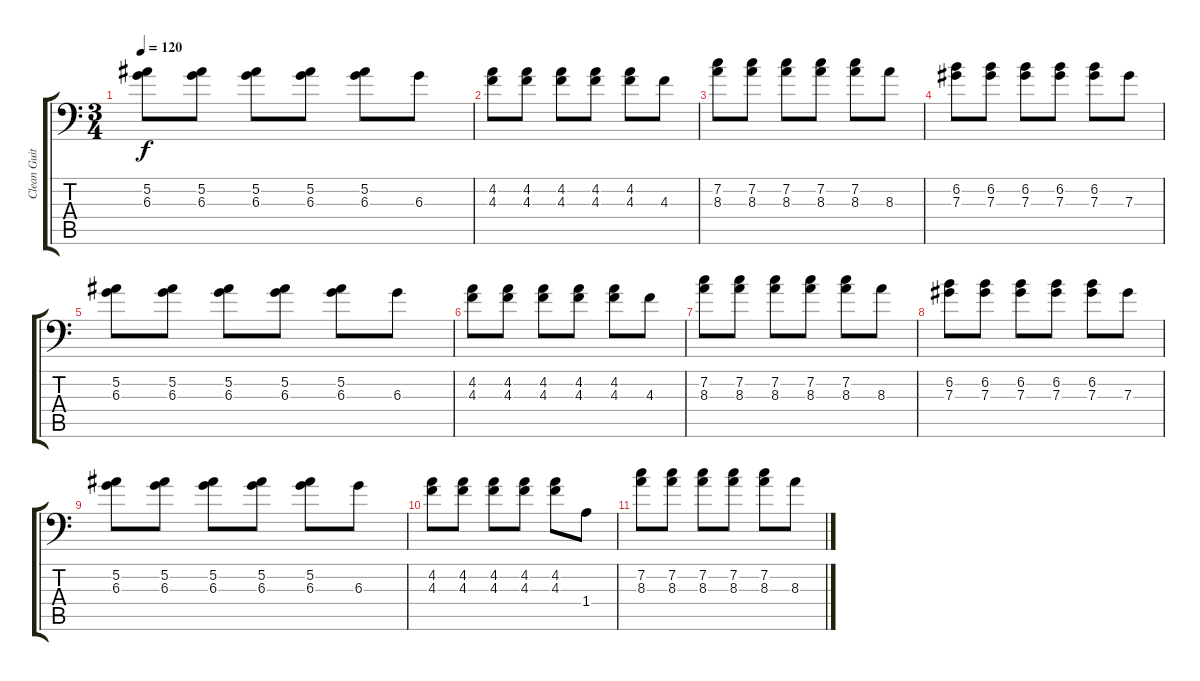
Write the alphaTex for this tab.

\track ("Clean Guitar" "Clean Guit") {instrument electricguitarjazz}
\staff {score tabs}
\tuning (Bb3 F3 Db3 Ab2 Eb2 Ab1) {hide}
\ts (3 4)
\tempo 120
\clef f4
\ks c
(5.2 6.3).8{dy f} (5.2 6.3).8 (5.2 6.3).8 (5.2 6.3).8 (5.2 6.3).8 6.3.8 |
(4.2 4.3).8 (4.2 4.3).8 (4.2 4.3).8 (4.2 4.3).8 (4.2 4.3).8 4.3.8 |
(7.2 8.3).8 (7.2 8.3).8 (7.2 8.3).8 (7.2 8.3).8 (7.2 8.3).8 8.3.8 |
(6.2 7.3).8 (6.2 7.3).8 (6.2 7.3).8 (6.2 7.3).8 (6.2 7.3).8 7.3.8 |
(5.2 6.3).8 (5.2 6.3).8 (5.2 6.3).8 (5.2 6.3).8 (5.2 6.3).8 6.3.8 |
(4.2 4.3).8 (4.2 4.3).8 (4.2 4.3).8{volume 0} (4.2 4.3).8 (4.2 4.3).8 4.3.8 |
(7.2 8.3).8 (7.2 8.3).8 (7.2 8.3).8 (7.2 8.3).8 (7.2 8.3).8 8.3.8 |
(6.2 7.3).8 (6.2 7.3).8 (6.2 7.3).8 (6.2 7.3).8 (6.2 7.3).8 7.3.8 |
(5.2 6.3).8 (5.2 6.3).8 (5.2 6.3).8 (5.2 6.3).8 (5.2 6.3).8 6.3.8 |
(4.2 4.3).8 (4.2 4.3).8 (4.2 4.3).8 (4.2 4.3).8 (4.2 4.3).8 1.4.8 |
(7.2 8.3).8 (7.2 8.3).8 (7.2 8.3).8 (7.2 8.3).8 (7.2 8.3).8 8.3.8
